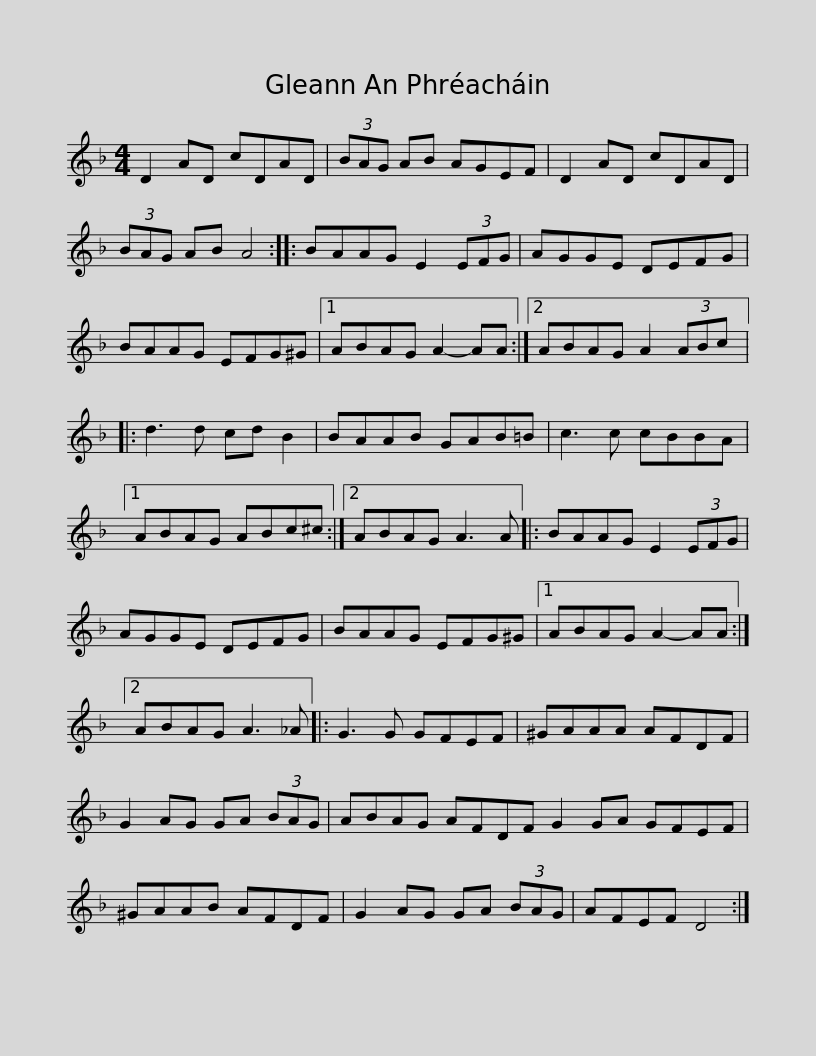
X:1
L:1/8
M:4/4
I:linebreak $
K:Dmin
V:1 treble
V:1
 D2 AD cDAD | (3BAG AB AGEF | D2 AD cDAD | (3BAG AB A4 :: BAAG E2 (3EFG |$ %5
 AGGE DEFG | BAAG EFG^G |1 ABAG A2- AA :|2 ABAG A2 (3ABc |: d3 d cd B2 |$ %10
 BAAB GAB=B | c3 c cBBA |1 ABAG ABc^c :|2 ABAG A3 A |: BAAG E2 (3EFG |$ %15
 AGGE DEFG | BAAG EFG^G |1 ABAG A2- AA :|2 ABAG A3 _A |: G3 G GFEF |$ %20
 ^GAAA AFDF | G2 AG GA (3BAG | ABAG AFDF G2 GA GFEF | ^GAAB AFDF |$ G2 AG GA (3BAG | %25
 AFEF D4 :| %26
